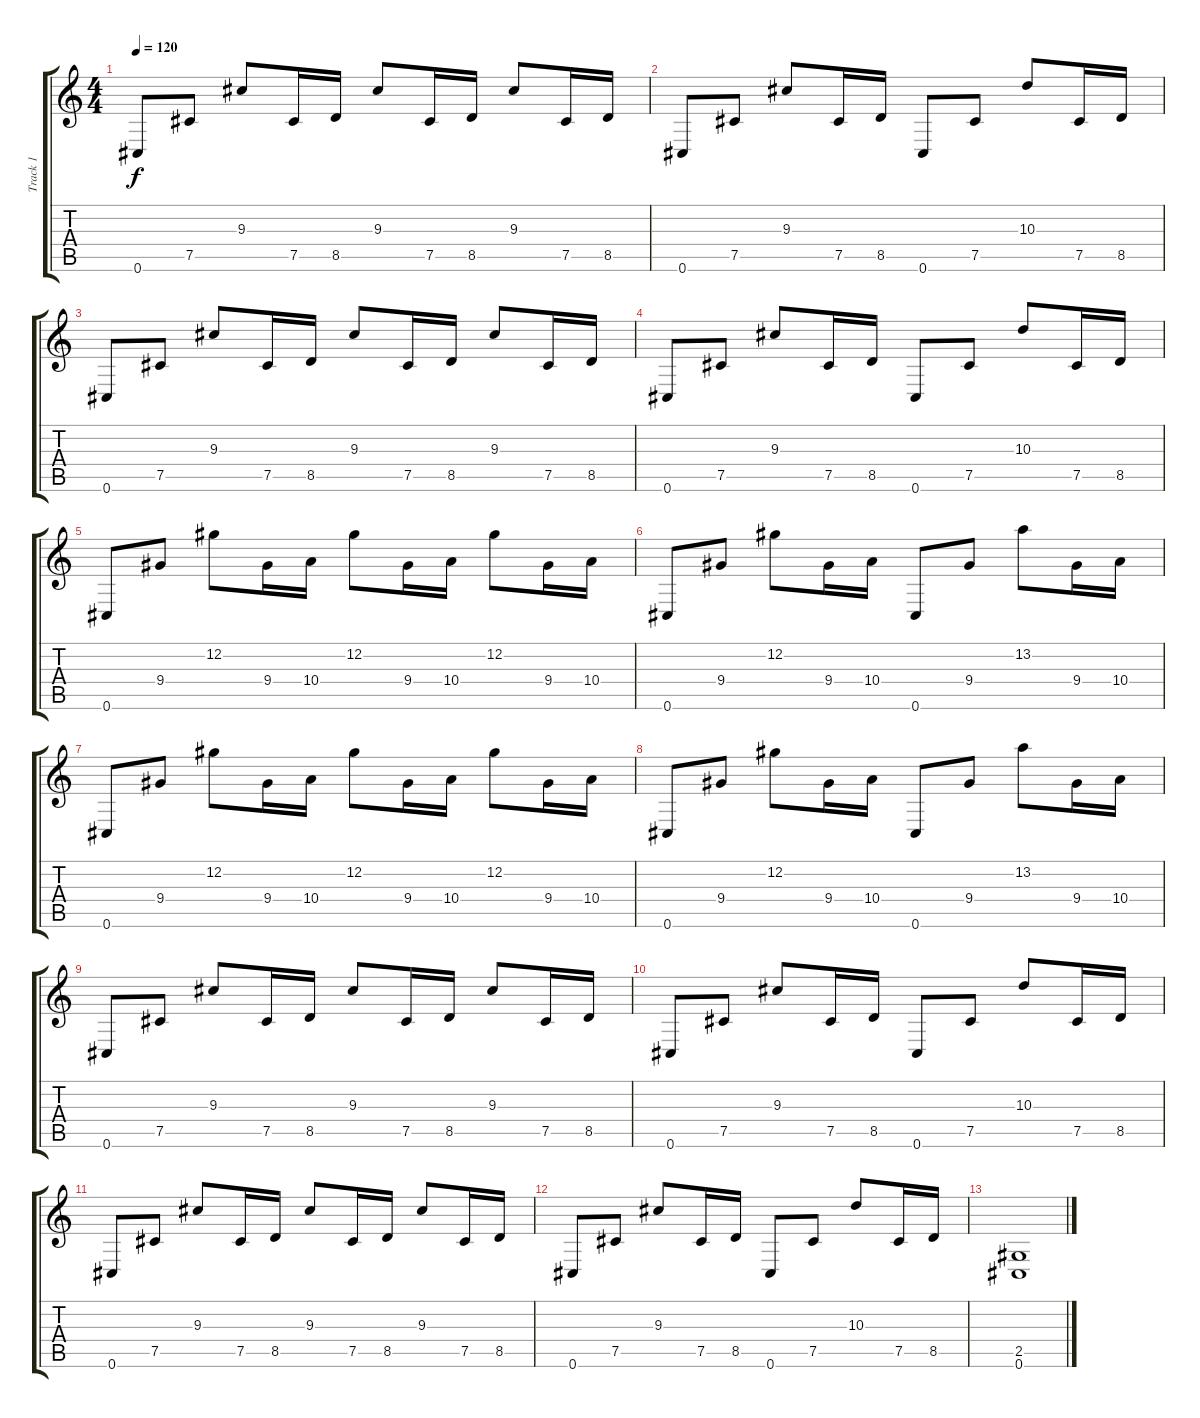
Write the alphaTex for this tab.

\track ("Track 1" "Track 1") {instrument acousticguitarsteel}
\staff {score tabs}
\tuning (Db4 Ab3 E3 B2 Gb2 Db2) {hide}
\ts (4 4)
\tempo 120
\clef g2
\ks c
0.6.8{dy f volume 16 instrument acousticguitarsteel} 7.5.8 9.3.8 7.5.16 8.5.16 9.3.8 7.5.16 8.5.16 9.3.8 7.5.16 8.5.16 |
0.6.8 7.5.8 9.3.8 7.5.16 8.5.16 0.6.8 7.5.8 10.3.8 7.5.16 8.5.16 |
0.6.8 7.5.8 9.3.8 7.5.16 8.5.16 9.3.8 7.5.16 8.5.16 9.3.8 7.5.16 8.5.16 |
0.6.8 7.5.8 9.3.8 7.5.16 8.5.16 0.6.8 7.5.8 10.3.8 7.5.16 8.5.16 |
0.6.8 9.4.8 12.2.8 9.4.16 10.4.16 12.2.8 9.4.16 10.4.16 12.2.8 9.4.16 10.4.16 |
0.6.8 9.4.8 12.2.8 9.4.16 10.4.16 0.6.8 9.4.8 13.2.8 9.4.16 10.4.16 |
0.6.8 9.4.8 12.2.8 9.4.16 10.4.16 12.2.8 9.4.16 10.4.16 12.2.8 9.4.16 10.4.16 |
0.6.8 9.4.8 12.2.8 9.4.16 10.4.16 0.6.8 9.4.8 13.2.8 9.4.16 10.4.16 |
0.6.8 7.5.8 9.3.8 7.5.16 8.5.16 9.3.8 7.5.16 8.5.16 9.3.8 7.5.16 8.5.16 |
0.6.8 7.5.8 9.3.8 7.5.16 8.5.16 0.6.8 7.5.8 10.3.8 7.5.16 8.5.16 |
0.6.8 7.5.8 9.3.8 7.5.16 8.5.16 9.3.8 7.5.16 8.5.16 9.3.8 7.5.16 8.5.16 |
0.6.8 7.5.8 9.3.8 7.5.16 8.5.16 0.6.8 7.5.8 10.3.8 7.5.16 8.5.16 |
(2.5 0.6).1{instrument distortionguitar}
